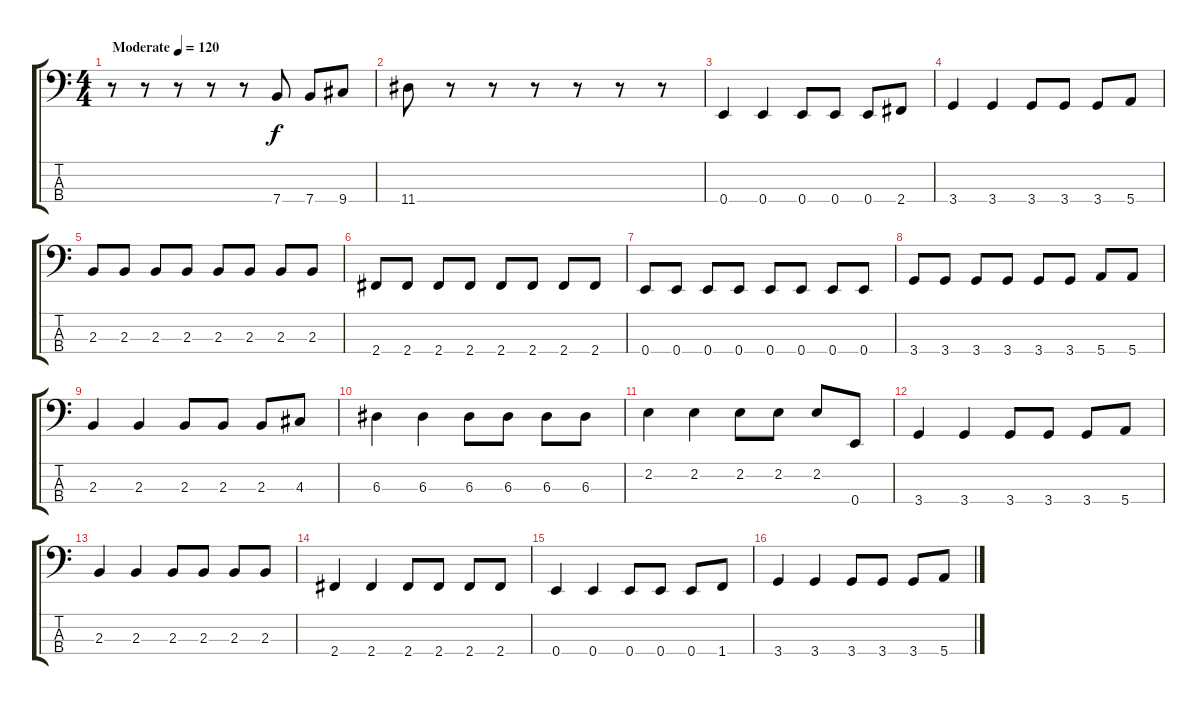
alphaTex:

\track "" {instrument electricbassfinger}
\staff {score tabs}
\tuning (G2 D2 A1 E1) {hide}
\ts (4 4)
\tempo (120 "Moderate")
\clef f4
\ks c
r.8{dy f instrument electricbassfinger} r.8 r.8 r.8 r.8 7.4.8 7.4.8 9.4.8 |
11.4.8 r.8 r.8 r.8 r.8 r.8 r.8 |
0.4.4 0.4.4 0.4.8 0.4.8 0.4.8 2.4.8 |
3.4.4 3.4.4 3.4.8 3.4.8 3.4.8 5.4.8 |
2.3.8 2.3.8 2.3.8 2.3.8 2.3.8 2.3.8 2.3.8 2.3.8 |
2.4.8 2.4.8 2.4.8 2.4.8 2.4.8 2.4.8 2.4.8 2.4.8 |
0.4.8 0.4.8 0.4.8 0.4.8 0.4.8 0.4.8 0.4.8 0.4.8 |
3.4.8 3.4.8 3.4.8 3.4.8 3.4.8 3.4.8 5.4.8 5.4.8 |
2.3.4 2.3.4 2.3.8 2.3.8 2.3.8 4.3.8 |
6.3.4 6.3.4 6.3.8 6.3.8 6.3.8 6.3.8 |
2.2.4 2.2.4 2.2.8 2.2.8 2.2.8 0.4.8 |
3.4.4 3.4.4 3.4.8 3.4.8 3.4.8 5.4.8 |
2.3.4 2.3.4 2.3.8 2.3.8 2.3.8 2.3.8 |
2.4.4 2.4.4 2.4.8 2.4.8 2.4.8 2.4.8 |
0.4.4 0.4.4 0.4.8 0.4.8 0.4.8 1.4.8 |
3.4.4 3.4.4 3.4.8 3.4.8 3.4.8 5.4.8
